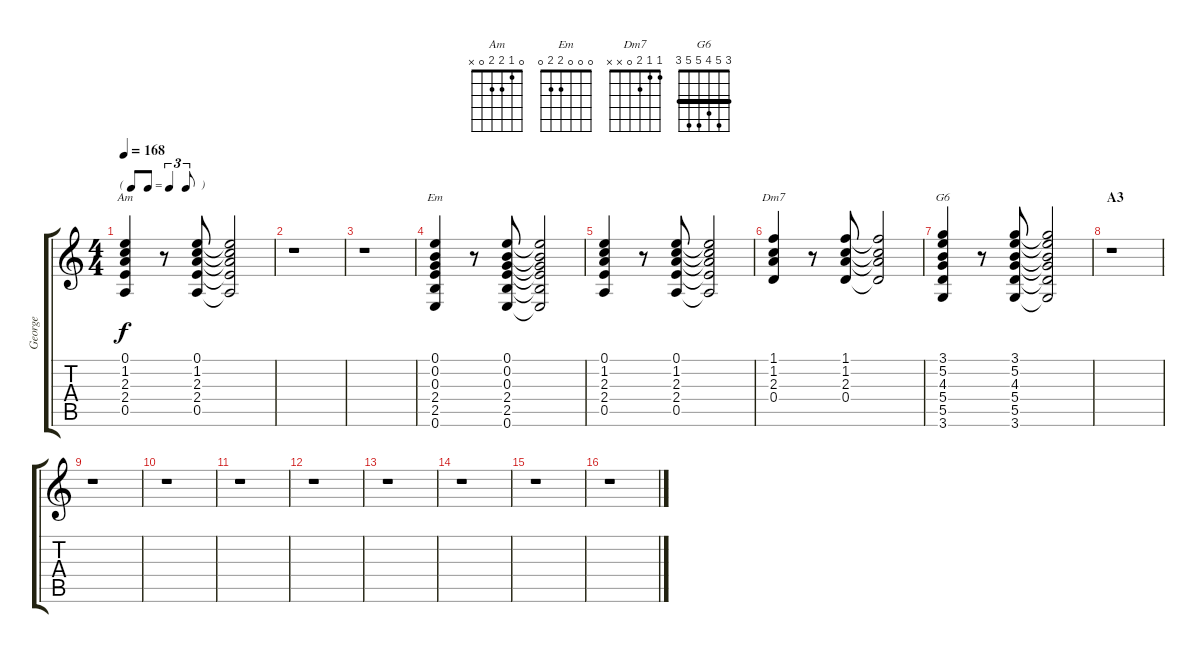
\track ("George" "George") {instrument electricguitarjazz}
\staff {score tabs}
\tuning (E4 B3 G3 D3 A2 E2) {hide}
\chord ("Am" 0 1 2 2 0 x)
\chord ("Em" 0 0 0 2 2 0)
\chord ("Dm7" 1 1 2 0 x x)
\chord ("G6" 3 5 4 5 5 3) {barre 3}
\ts (4 4)
\tf triplet8th
\tempo 168
\clef g2
\ks c
(0.1 1.2 2.3 2.4 0.5).4{ch "Am" dy f} r.8 (0.1 1.2 2.3 2.4 0.5).8 (0.1{t} 1.2{t} 2.3{t} 2.4{t} 0.5{t}).2 |
r.1 |
r.1 |
(0.1 0.2 0.3 2.4 2.5 0.6).4{ch "Em"} r.8 (0.1 0.2 0.3 2.4 2.5 0.6).8 (0.1{t} 0.2{t} 0.3{t} 2.4{t} 2.5{t} 0.6{t}).2 |
(0.1 1.2 2.3 2.4 0.5).4 r.8 (0.1 1.2 2.3 2.4 0.5).8 (0.1{t} 1.2{t} 2.3{t} 2.4{t} 0.5{t}).2 |
(1.1 1.2 2.3 0.4).4{ch "Dm7"} r.8 (1.1 1.2 2.3 0.4).8 (1.1{t} 1.2{t} 2.3{t} 0.4{t}).2 |
(3.1 5.2 4.3 5.4 5.5 3.6).4{ch "G6"} r.8 (3.1 5.2 4.3 5.4 5.5 3.6).8 (3.1{t} 5.2{t} 4.3{t} 5.4{t} 5.5{t} 3.6{t}).2 |
\section ("" "A3")
r.1 |
r.1 |
r.1 |
r.1 |
r.1 |
r.1 |
r.1 |
r.1 |
r.1
